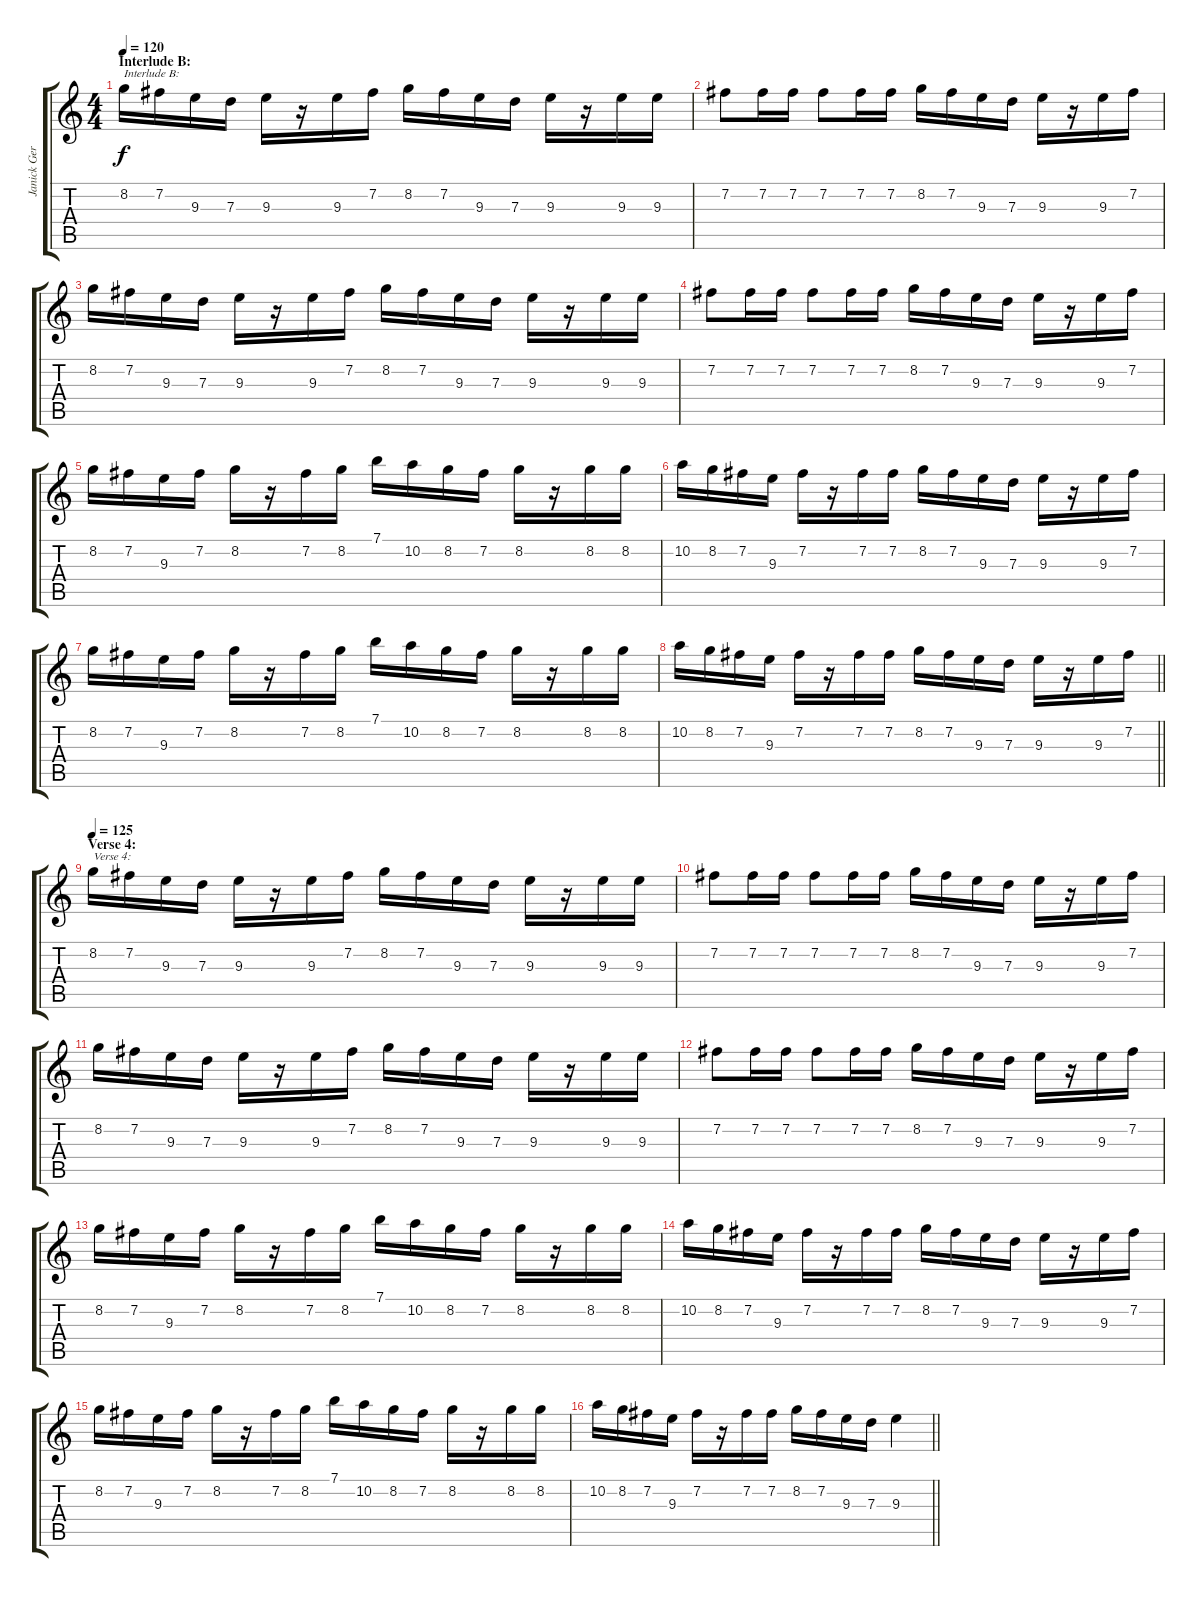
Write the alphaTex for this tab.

\track ("Janick Gers" "Janick Ger") {instrument overdrivenguitar}
\staff {score tabs}
\tuning (E4 B3 G3 D3 A2 E2) {hide}
\ts (4 4)
\section ("" "Interlude B:")
\tempo 120
\clef g2
\ks c
8.2.16{txt "Interlude B:" dy f} 7.2.16 9.3.16 7.3.16 9.3.16 r.16 9.3.16 7.2.16 8.2.16 7.2.16 9.3.16 7.3.16 9.3.16 r.16 9.3.16 9.3.16 |
7.2.8 7.2.16 7.2.16 7.2.8 7.2.16 7.2.16 8.2.16 7.2.16 9.3.16 7.3.16 9.3.16 r.16 9.3.16 7.2.16 |
8.2.16 7.2.16 9.3.16 7.3.16 9.3.16 r.16 9.3.16 7.2.16 8.2.16 7.2.16 9.3.16 7.3.16 9.3.16 r.16 9.3.16 9.3.16 |
7.2.8 7.2.16 7.2.16 7.2.8 7.2.16 7.2.16 8.2.16 7.2.16 9.3.16 7.3.16 9.3.16 r.16 9.3.16 7.2.16 |
8.2.16 7.2.16 9.3.16 7.2.16 8.2.16 r.16 7.2.16 8.2.16 7.1.16 10.2.16 8.2.16 7.2.16 8.2.16 r.16 8.2.16 8.2.16 |
10.2.16 8.2.16 7.2.16 9.3.16 7.2.16 r.16 7.2.16 7.2.16 8.2.16 7.2.16 9.3.16 7.3.16 9.3.16 r.16 9.3.16 7.2.16 |
8.2.16 7.2.16 9.3.16 7.2.16 8.2.16 r.16 7.2.16 8.2.16 7.1.16 10.2.16 8.2.16 7.2.16 8.2.16 r.16 8.2.16 8.2.16 |
\barLineRight lightlight
10.2.16 8.2.16 7.2.16 9.3.16 7.2.16 r.16 7.2.16 7.2.16 8.2.16 7.2.16 9.3.16 7.3.16 9.3.16 r.16 9.3.16 7.2.16 |
\section ("" "Verse 4:")
\tempo 125
8.2.16{txt "Verse 4:"} 7.2.16 9.3.16 7.3.16 9.3.16 r.16 9.3.16 7.2.16 8.2.16 7.2.16 9.3.16 7.3.16 9.3.16 r.16 9.3.16 9.3.16 |
7.2.8 7.2.16 7.2.16 7.2.8 7.2.16 7.2.16 8.2.16 7.2.16 9.3.16 7.3.16 9.3.16 r.16 9.3.16 7.2.16 |
8.2.16 7.2.16 9.3.16 7.3.16 9.3.16 r.16 9.3.16 7.2.16 8.2.16 7.2.16 9.3.16 7.3.16 9.3.16 r.16 9.3.16 9.3.16 |
7.2.8 7.2.16 7.2.16 7.2.8 7.2.16 7.2.16 8.2.16 7.2.16 9.3.16 7.3.16 9.3.16 r.16 9.3.16 7.2.16 |
8.2.16 7.2.16 9.3.16 7.2.16 8.2.16 r.16 7.2.16 8.2.16 7.1.16 10.2.16 8.2.16 7.2.16 8.2.16 r.16 8.2.16 8.2.16 |
10.2.16 8.2.16 7.2.16 9.3.16 7.2.16 r.16 7.2.16 7.2.16 8.2.16 7.2.16 9.3.16 7.3.16 9.3.16 r.16 9.3.16 7.2.16 |
8.2.16 7.2.16 9.3.16 7.2.16 8.2.16 r.16 7.2.16 8.2.16 7.1.16 10.2.16 8.2.16 7.2.16 8.2.16 r.16 8.2.16 8.2.16 |
\barLineRight lightlight
10.2.16 8.2.16 7.2.16 9.3.16 7.2.16 r.16 7.2.16 7.2.16 8.2.16 7.2.16 9.3.16 7.3.16 9.3.4
